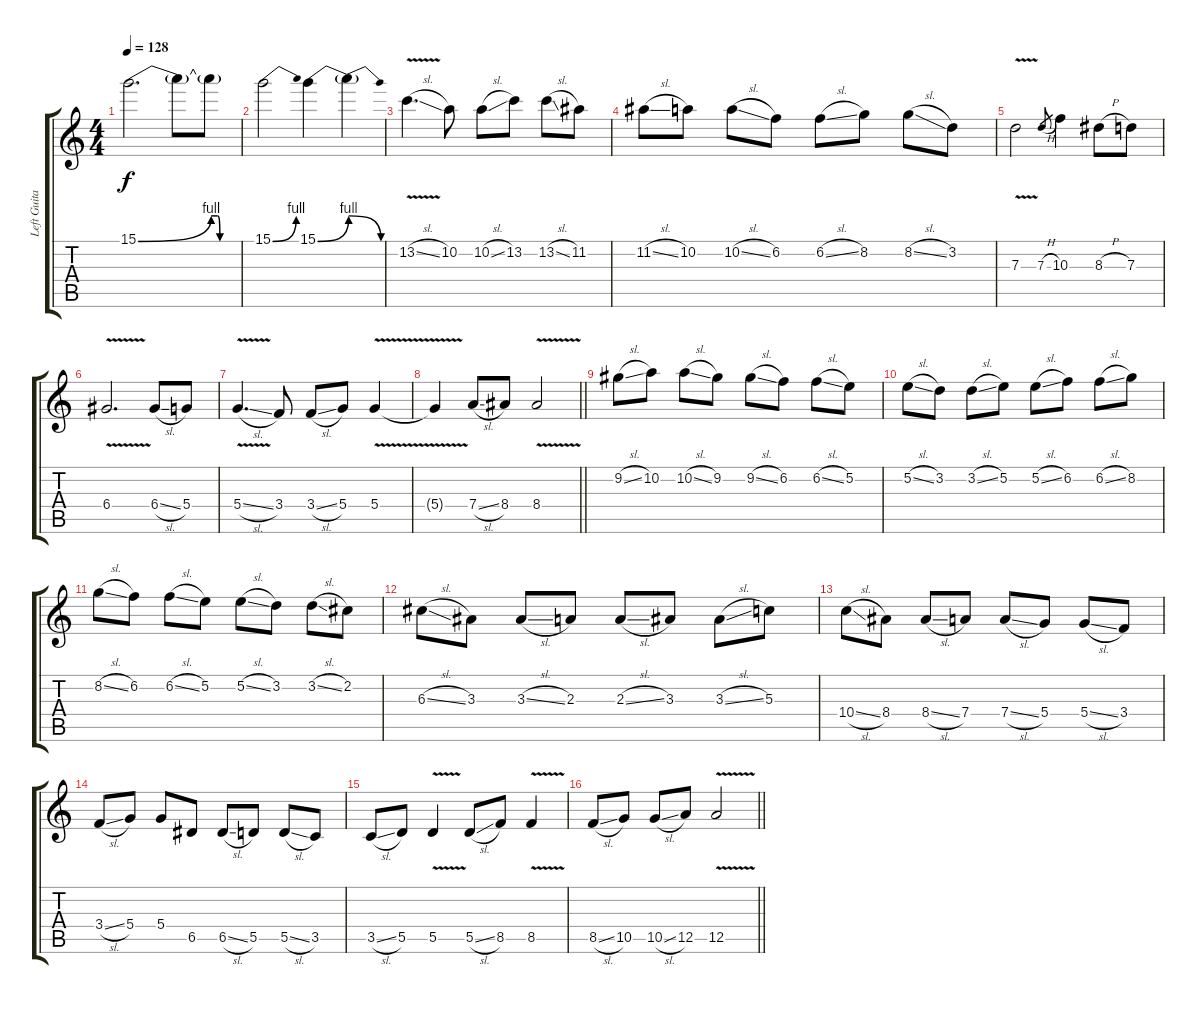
\track ("Left Guitar" "Left Guita") {instrument electricguitarjazz}
\staff {score tabs}
\tuning (E4 B3 G3 D3 A2 E2) {hide}
\ts (4 4)
\tempo 128
\clef g2
\ks c
15.1{be (bend 0 0 60 4)}.2{d dy f} 15.1{t}.8 15.1{be (custom 0 4 15 4 20 0 30 0 60 0) t}.8 |
15.1{be (bend 0 0 60 4)}.2 15.1{be (bend 0 0 60 4)}.4 15.1{be (release 0 4 60 0) t}.4 |
13.2{v sl}.4{d} 10.2.8 10.2{sl}.8 13.2.8 13.2{sl}.8 11.2.8 |
11.2{sl}.8 10.2.8 10.2{sl}.8 6.2.8 6.2{sl}.8 8.2.8 8.2{sl}.8 3.2.8 |
7.3{v}.2 7.3{h}.8{gr} 10.3.4 8.3{h}.8 7.3.8 |
6.4{v}.2{d} 6.4{sl}.8 5.4.8 |
5.4{v sl}.4{d} 3.4.8 3.4{sl}.8 5.4.8 5.4{v}.4 |
\barLineRight lightlight
5.4{t}.4 7.4{sl}.8 8.4.8 8.4{v}.2 |
9.2{sl}.8 10.2.8 10.2{sl}.8 9.2.8 9.2{sl}.8 6.2.8 6.2{sl}.8 5.2.8 |
5.2{sl}.8 3.2.8 3.2{sl}.8 5.2.8 5.2{sl}.8 6.2.8 6.2{sl}.8 8.2.8 |
8.2{sl}.8 6.2.8 6.2{sl}.8 5.2.8 5.2{sl}.8 3.2.8 3.2{sl}.8 2.2.8 |
6.3{sl}.8 3.3.8 3.3{sl}.8 2.3.8 2.3{sl}.8 3.3.8 3.3{sl}.8 5.3.8 |
10.4{sl}.8 8.4.8 8.4{sl}.8 7.4.8 7.4{sl}.8 5.4.8 5.4{sl}.8 3.4.8 |
3.4{sl}.8 5.4.8 5.4.8 6.5.8 6.5{sl}.8 5.5.8 5.5{sl}.8 3.5.8 |
3.5{sl}.8 5.5.8 5.5{v}.4 5.5{sl}.8 8.5.8 8.5{v}.4 |
\barLineRight lightlight
8.5{sl}.8 10.5.8 10.5{sl}.8 12.5.8 12.5{v}.2
